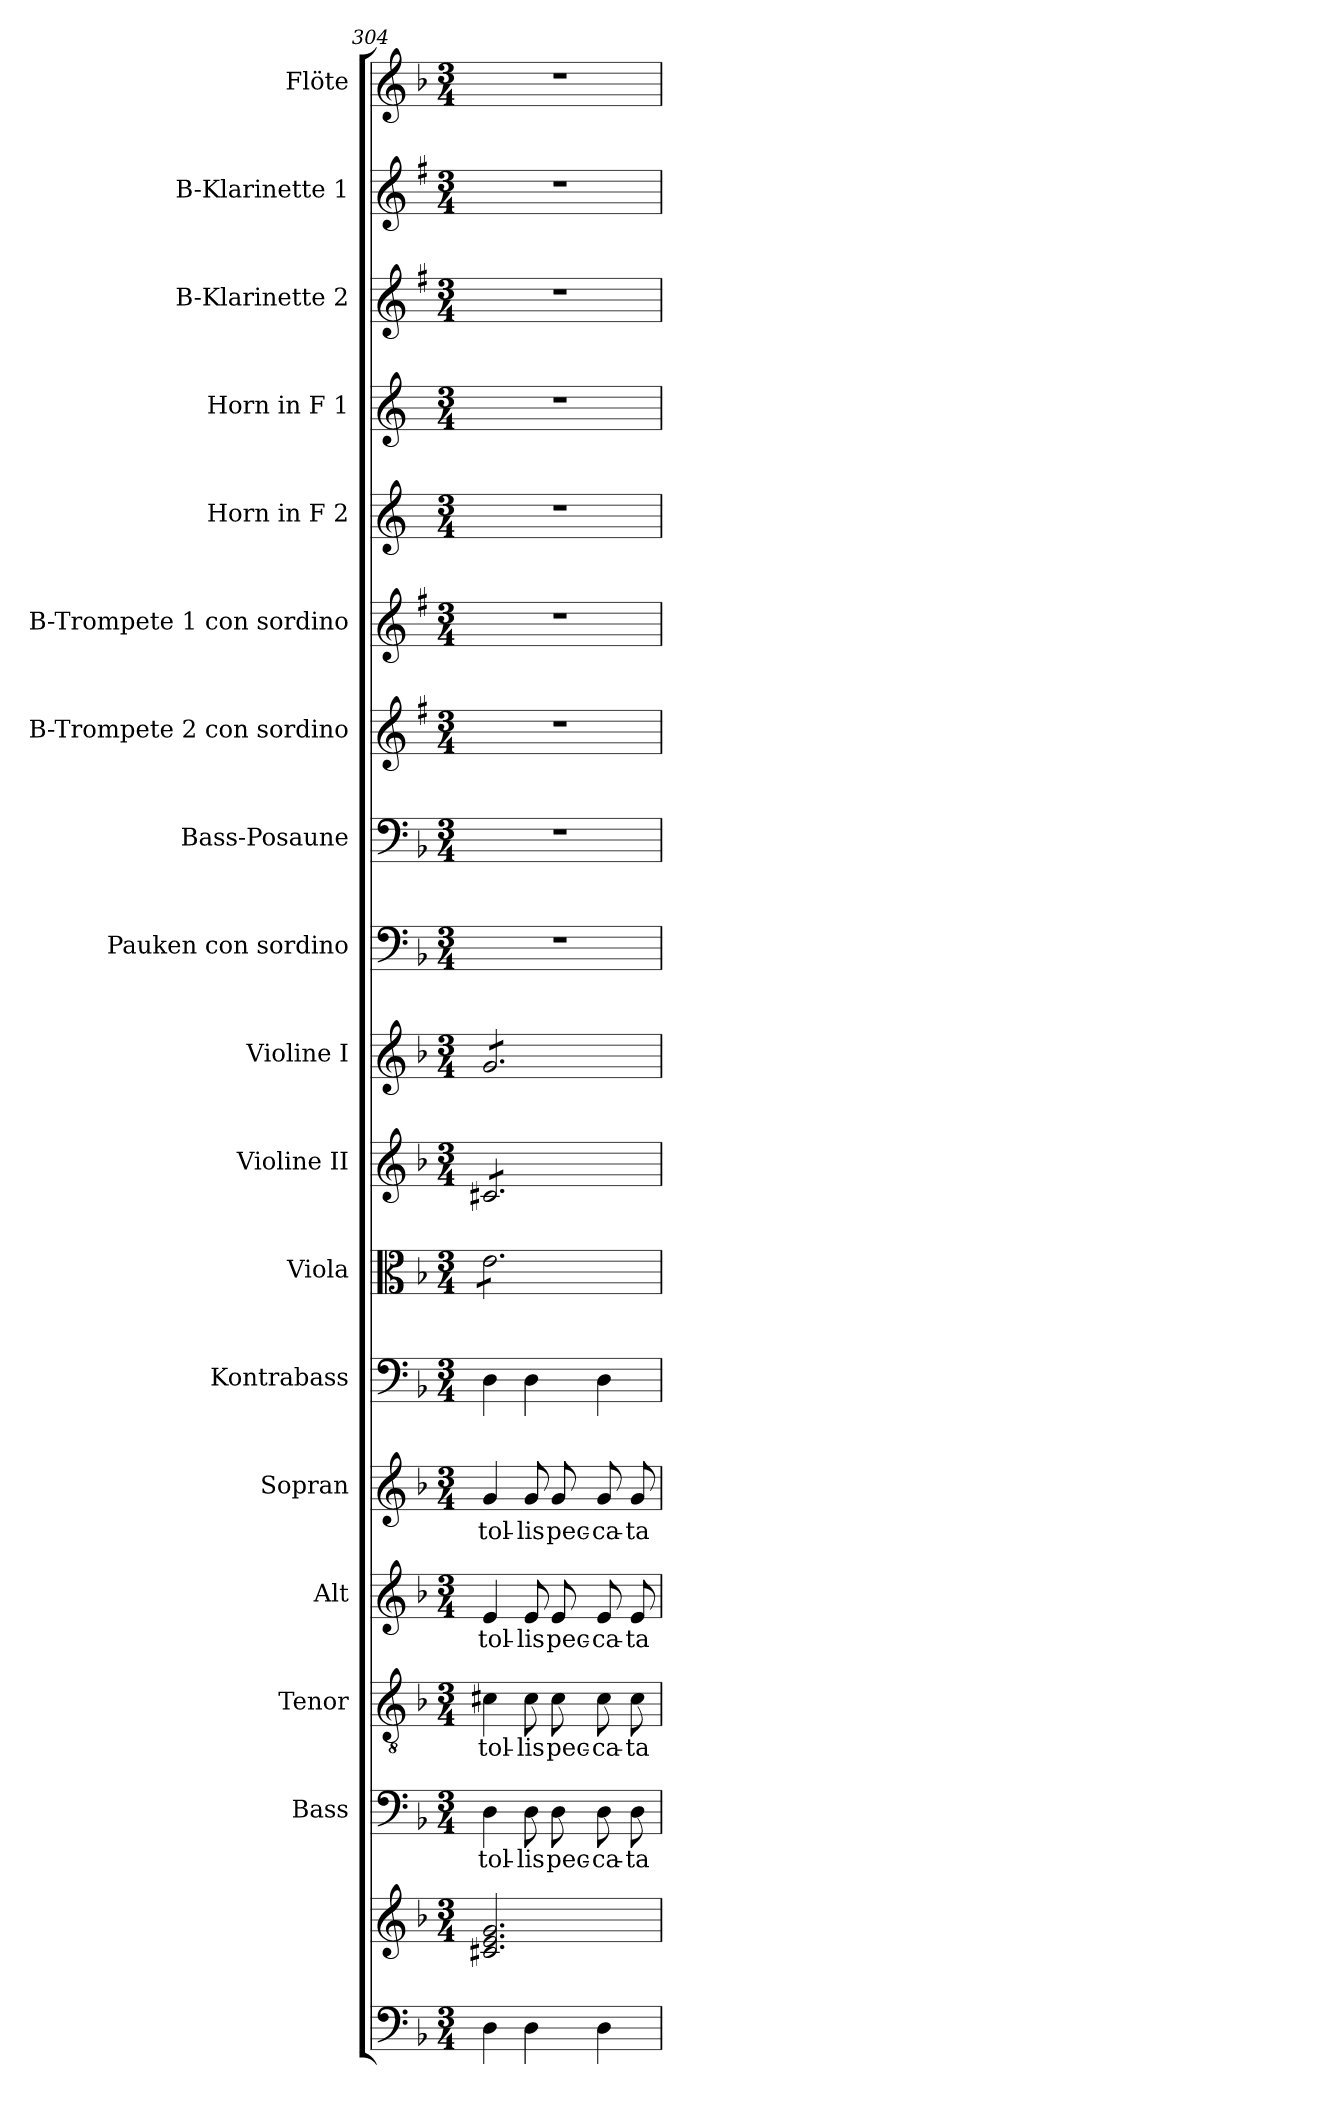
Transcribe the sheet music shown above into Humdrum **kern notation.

**kern	**kern	**kern	**text	**kern	**text	**kern	**text	**kern	**text	**kern	**kern	**kern	**kern	**kern	**kern	**kern	**kern	**kern	**kern	**kern	**kern	**kern
*part18	*part18	*part17	*part17	*part16	*part16	*part15	*part15	*part14	*part14	*part13	*part12	*part11	*part10	*part9	*part8	*part7	*part6	*part5	*part4	*part3	*part2	*part1
*staff19	*staff18	*staff17	*staff17	*staff16	*staff16	*staff15	*staff15	*staff14	*staff14	*staff13	*staff12	*staff11	*staff10	*staff9	*staff8	*staff7	*staff6	*staff5	*staff4	*staff3	*staff2	*staff1
*	*	*I"Bass	*	*I"Tenor	*	*I"Alt	*	*I"Sopran	*	*I"Kontrabass	*I"Viola	*I"Violine II	*I"Violine I	*I"Pauken con sordino	*I"Bass-Posaune	*I"B-Trompete 2 con sordino	*I"B-Trompete 1 con sordino	*I"Horn in F 2	*I"Horn in F 1	*I"B-Klarinette 2	*I"B-Klarinette 1	*I"Flöte
*	*	*I'B.	*	*I'T.	*	*I'A.	*	*I'S.	*	*I'Kb.	*I'Vla.	*I'Vl. II	*I'Vl. I	*I'Pk.	*I'B. Pos.	*I'B Trp. 2	*I'B Trp. 1	*	*	*I'B Kl. 2	*I'B Kl. 1	*I'Fl.
*clefF4	*clefG2	*clefF4	*	*clefGv2	*	*clefG2	*	*clefG2	*	*clefF4	*clefC3	*clefG2	*clefG2	*clefF4	*clefF4	*clefG2	*clefG2	*clefG2	*clefG2	*clefG2	*clefG2	*clefG2
*	*	*	*	*	*	*	*	*	*	*ITrd7c12	*	*	*	*	*	*ITrd1c2	*ITrd1c2	*ITrd4c7	*ITrd4c7	*ITrd1c2	*ITrd1c2	*
*k[b-]	*k[b-]	*k[b-]	*	*k[b-]	*	*k[b-]	*	*k[b-]	*	*k[b-]	*k[b-]	*k[b-]	*k[b-]	*k[b-]	*k[b-]	*k[b-]	*k[b-]	*k[b-]	*k[b-]	*k[b-]	*k[b-]	*k[b-]
*F:	*F:	*F:	*	*F:	*	*F:	*	*F:	*	*F:	*F:	*F:	*F:	*F:	*F:	*F:	*F:	*F:	*F:	*F:	*F:	*F:
*M3/4	*M3/4	*M3/4	*	*M3/4	*	*M3/4	*	*M3/4	*	*M3/4	*M3/4	*M3/4	*M3/4	*M3/4	*M3/4	*M3/4	*M3/4	*M3/4	*M3/4	*M3/4	*M3/4	*M3/4
=304	=304	=304	=304	=304	=304	=304	=304	=304	=304	=304	=304	=304	=304	=304	=304	=304	=304	=304	=304	=304	=304	=304
!	!	!	!LO:LY:b	!	!LO:LY:b	!	!LO:LY:b	!	!LO:LY:b	!	!	!	!	!	!	!	!	!	!	!	!	!
*	*	*	*	*	*	*	*	*	*	*	*tremolo	*	*	*	*	*	*	*	*	*	*	*
*	*	*	*	*	*	*	*	*	*	*	*	*tremolo	*	*	*	*	*	*	*	*	*	*
*	*	*	*	*	*	*	*	*	*	*	*	*	*tremolo	*	*	*	*	*	*	*	*	*
4D\	2.c#X/ 2.e/ 2.g/	4D\	tol-	4c#X\	tol-	4e/	tol-	4g/	tol-	4DD\	8e\L	8c#X/L	8g/L	2.r	2.r	2.r	2.r	2.r	2.r	2.r	2.r	2.r
.	.	.	.	.	.	.	.	.	.	.	8e\	8c#X/	8g/	.	.	.	.	.	.	.	.	.
!	!	!	!LO:LY:b	!	!LO:LY:b	!	!LO:LY:b	!	!LO:LY:b	!	!	!	!	!	!	!	!	!	!	!	!	!
4D\	.	8D\	-lis	8c#\	-lis	8e/	-lis	8g/	-lis	4DD\	8e\	8c#X/	8g/	.	.	.	.	.	.	.	.	.
!	!	!	!LO:LY:b	!	!LO:LY:b	!	!LO:LY:b	!	!LO:LY:b	!	!	!	!	!	!	!	!	!	!	!	!	!
.	.	8D\	pec-	8c#\	pec-	8e/	pec-	8g/	pec-	.	8e\	8c#X/	8g/	.	.	.	.	.	.	.	.	.
!	!	!	!LO:LY:b	!	!LO:LY:b	!	!LO:LY:b	!	!LO:LY:b	!	!	!	!	!	!	!	!	!	!	!	!	!
4D\	.	8D\	-ca-	8c#\	-ca-	8e/	-ca-	8g/	-ca-	4DD\	8e\	8c#X/	8g/	.	.	.	.	.	.	.	.	.
!	!	!	!LO:LY:b	!	!LO:LY:b	!	!LO:LY:b	!	!LO:LY:b	!	!	!	!	!	!	!	!	!	!	!	!	!
.	.	8D\	-ta	8c#\	-ta	8e/	-ta	8g/	-ta	.	8e\J	8c#X/J	8g/J	.	.	.	.	.	.	.	.	.
*	*	*	*	*	*	*	*	*	*	*	*	*	*Xtremolo	*	*	*	*	*	*	*	*	*
*	*	*	*	*	*	*	*	*	*	*	*	*Xtremolo	*	*	*	*	*	*	*	*	*	*
*	*	*	*	*	*	*	*	*	*	*	*Xtremolo	*	*	*	*	*	*	*	*	*	*	*
=	=	=	=	=	=	=	=	=	=	=	=	=	=	=	=	=	=	=	=	=	=	=
*-	*-	*-	*-	*-	*-	*-	*-	*-	*-	*-	*-	*-	*-	*-	*-	*-	*-	*-	*-	*-	*-	*-
